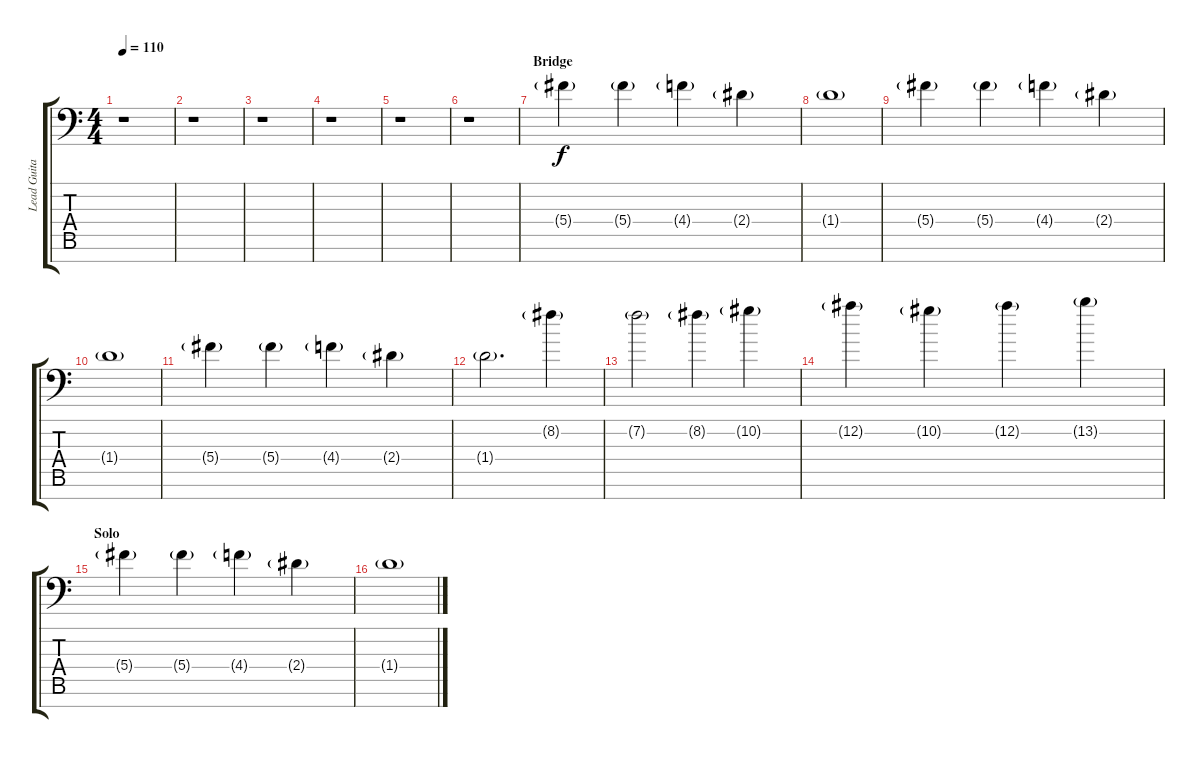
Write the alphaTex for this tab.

\track ("Lead Guitar Left" "Lead Guita") {instrument distortionguitar}
\staff {score tabs}
\tuning (Eb4 Bb3 Gb3 Db3 Ab2 Eb2 Ab1) {hide}
\ts (4 4)
\tempo 110
\clef f4
\ks c
r.1{dy f} |
r.1 |
r.1 |
r.1 |
r.1 |
r.1 |
\section ("" "Bridge")
5.4{g}.4 5.4{g}.4 4.4{g}.4 2.4{g}.4 |
1.4{g}.1 |
5.4{g}.4 5.4{g}.4 4.4{g}.4 2.4{g}.4 |
1.4{g}.1 |
5.4{g}.4 5.4{g}.4 4.4{g}.4 2.4{g}.4 |
1.4{g}.2{d} 8.2{g}.4 |
7.2{g}.2 8.2{g}.4 10.2{g}.4 |
12.2{g}.4 10.2{g}.4 12.2{g}.4 13.2{g}.4 |
\section ("" "Solo")
5.4{g}.4 5.4{g}.4 4.4{g}.4 2.4{g}.4 |
1.4{g}.1
